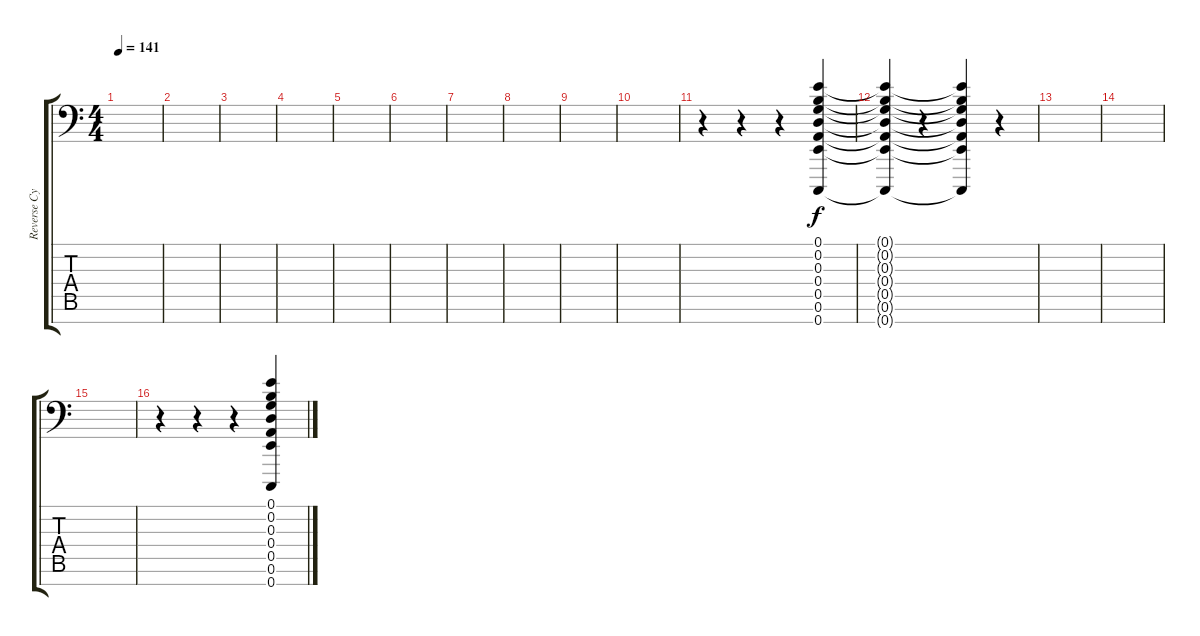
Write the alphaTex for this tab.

\track ("Reverse Cymbal" "Reverse Cy") {instrument reversecymbal}
\staff {score tabs}
\tuning (E4 B3 G3 D3 A2 E2 C-1) {hide}
\ts (4 4)
\tempo 141
\clef f4
\ks c
|
|
|
|
|
|
|
|
|
|
r.4 r.4 r.4 (0.1 0.2 0.3 0.4 0.5 0.6 0.7).4 |
(0.1{t} 0.2{t} 0.3{t} 0.4{t} 0.5{t} 0.6{t} 0.7{t}).4 r.4 (0.1{t} 0.2{t} 0.3{t} 0.4{t} 0.5{t} 0.6{t} 0.7{t}).4 r.4 |
|
|
|
r.4 r.4 r.4 (0.1 0.2 0.3 0.4 0.5 0.6 0.7).4
